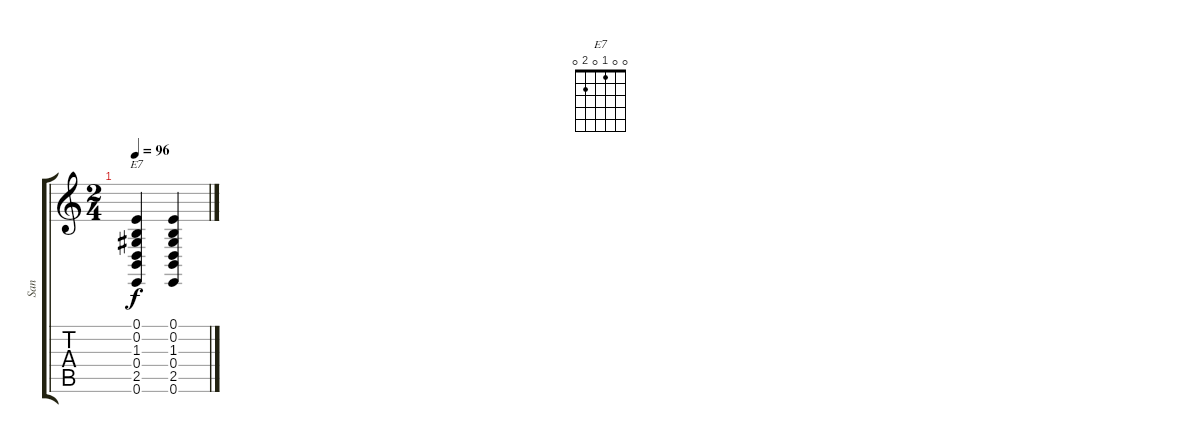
\track ("San" "San") {instrument acousticgrandpiano}
\staff {score tabs}
\tuning (E4 B3 G3 D3 A2 E2) {hide}
\chord ("E7" 0 0 1 0 2 0)
\ts (2 4)
\tempo 96
\clef g2
\ks c
(0.1 0.2 1.3 0.4 2.5 0.6).4{ch "E7" dy f} (0.1 0.2 1.3 0.4 2.5 0.6).4
